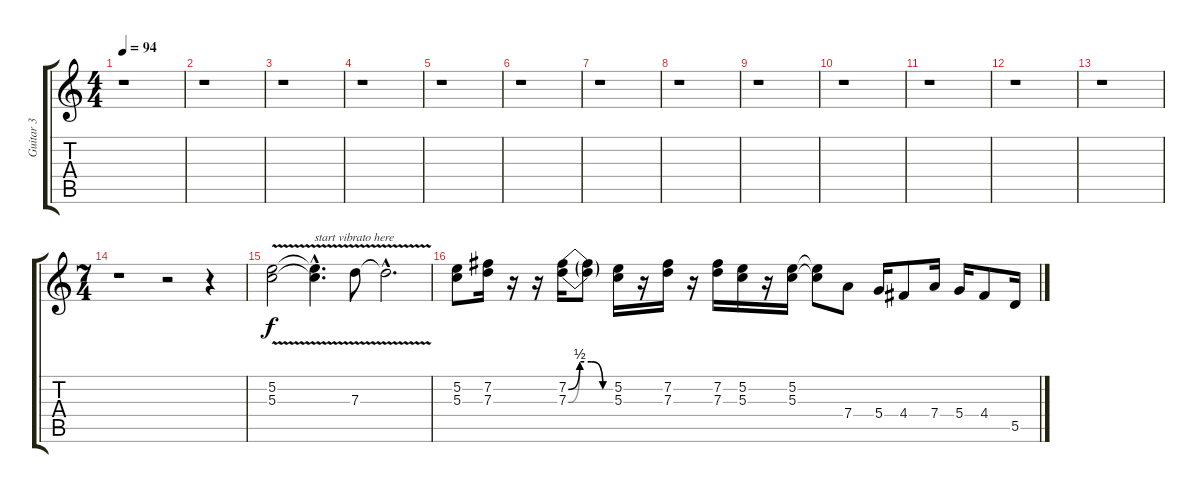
\track ("Guitar 3" "Guitar 3") {instrument distortionguitar}
\staff {score tabs}
\tuning (E4 B3 G3 D3 A2 D2) {hide}
\ts (4 4)
\tempo 94
\clef g2
\ks c
r.1{dy f} |
r.1 |
r.1 |
r.1 |
r.1 |
r.1 |
r.1 |
r.1 |
r.1 |
r.1 |
r.1 |
r.1 |
r.1 |
\ts (7 4)
r.1 r.2 r.4 |
(5.2{v} 5.3{v}).2 (5.2{hac t} 5.3{hac t}).4{d txt "start vibrato here"} 7.3{v}.8 7.3{hac t}.2{d} |
(5.2 5.3).8 (7.2 7.3).16 r.16 r.16 (7.2{be (custom 0 0 15 2 30 2 45 0 60 0)} 7.3{be (custom 0 0 15 2 30 2 45 0 60 0)}).16 (7.2{t} 7.3{t}).8 (5.2 5.3).16 r.16 (7.2 7.3).16 r.16 (7.2 7.3).16 (5.2 5.3).16 r.16 (5.2 5.3).16 (5.2{t} 5.3{t}).8 7.4.8 5.4.16 4.4.8 7.4.16 5.4.16 4.4.8 5.5.16
